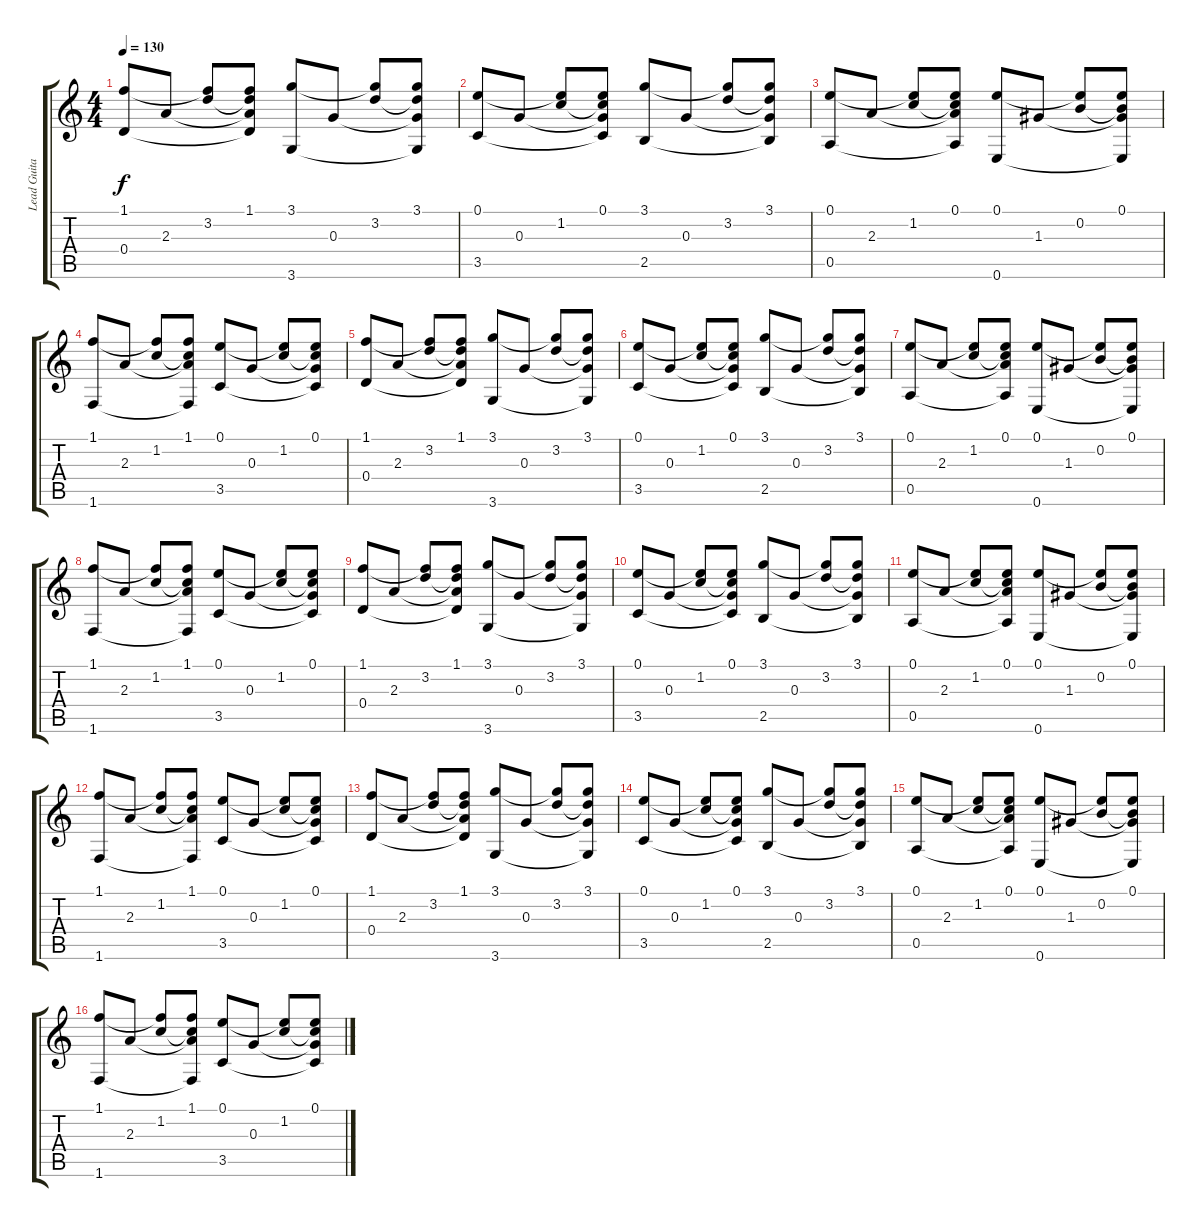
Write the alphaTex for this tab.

\track ("Lead Guitar (On and On and On)" "Lead Guita") {instrument overdrivenguitar}
\staff {score tabs}
\tuning (E4 B3 G3 D3 A2 E2) {hide}
\ts (4 4)
\tempo 130
\clef g2
\ks c
(1.1 0.4).8{dy f} 2.3.8 (1.1{t} 3.2).8 (1.1 3.2{t} 2.3{t} 0.4{t}).8 (3.1 3.6).8 0.3.8 (3.1{t} 3.2).8 (3.1 3.2{t} 0.3{t} 3.6{t}).8 |
(0.1 3.5).8 0.3.8 (0.1{t} 1.2).8 (0.1 1.2{t} 0.3{t} 3.5{t}).8 (3.1 2.5).8 0.3.8 (3.1{t} 3.2).8 (3.1 3.2{t} 0.3{t} 2.5{t}).8 |
(0.1 0.5).8 2.3.8 (0.1{t} 1.2).8 (0.1 1.2{t} 2.3{t} 0.5{t}).8 (0.1 0.6).8 1.3.8 (0.1{t} 0.2).8 (0.1 0.2{t} 1.3{t} 0.6{t}).8 |
(1.1 1.6).8 2.3.8 (1.1{t} 1.2).8 (1.1 1.2{t} 2.3{t} 1.6{t}).8 (0.1 3.5).8 0.3.8 (0.1{t} 1.2).8 (0.1 1.2{t} 0.3{t} 3.5{t}).8 |
(1.1 0.4).8 2.3.8 (1.1{t} 3.2).8 (1.1 3.2{t} 2.3{t} 0.4{t}).8 (3.1 3.6).8 0.3.8 (3.1{t} 3.2).8 (3.1 3.2{t} 0.3{t} 3.6{t}).8 |
(0.1 3.5).8 0.3.8 (0.1{t} 1.2).8 (0.1 1.2{t} 0.3{t} 3.5{t}).8 (3.1 2.5).8 0.3.8 (3.1{t} 3.2).8 (3.1 3.2{t} 0.3{t} 2.5{t}).8 |
(0.1 0.5).8 2.3.8 (0.1{t} 1.2).8 (0.1 1.2{t} 2.3{t} 0.5{t}).8 (0.1 0.6).8 1.3.8 (0.1{t} 0.2).8 (0.1 0.2{t} 1.3{t} 0.6{t}).8 |
(1.1 1.6).8 2.3.8 (1.1{t} 1.2).8 (1.1 1.2{t} 2.3{t} 1.6{t}).8 (0.1 3.5).8 0.3.8 (0.1{t} 1.2).8 (0.1 1.2{t} 0.3{t} 3.5{t}).8 |
(1.1 0.4).8 2.3.8 (1.1{t} 3.2).8 (1.1 3.2{t} 2.3{t} 0.4{t}).8 (3.1 3.6).8 0.3.8 (3.1{t} 3.2).8 (3.1 3.2{t} 0.3{t} 3.6{t}).8 |
(0.1 3.5).8 0.3.8 (0.1{t} 1.2).8 (0.1 1.2{t} 0.3{t} 3.5{t}).8 (3.1 2.5).8 0.3.8 (3.1{t} 3.2).8 (3.1 3.2{t} 0.3{t} 2.5{t}).8 |
(0.1 0.5).8 2.3.8 (0.1{t} 1.2).8 (0.1 1.2{t} 2.3{t} 0.5{t}).8 (0.1 0.6).8 1.3.8 (0.1{t} 0.2).8 (0.1 0.2{t} 1.3{t} 0.6{t}).8 |
(1.1 1.6).8 2.3.8 (1.1{t} 1.2).8 (1.1 1.2{t} 2.3{t} 1.6{t}).8 (0.1 3.5).8 0.3.8 (0.1{t} 1.2).8 (0.1 1.2{t} 0.3{t} 3.5{t}).8 |
(1.1 0.4).8 2.3.8 (1.1{t} 3.2).8 (1.1 3.2{t} 2.3{t} 0.4{t}).8 (3.1 3.6).8 0.3.8 (3.1{t} 3.2).8 (3.1 3.2{t} 0.3{t} 3.6{t}).8 |
(0.1 3.5).8 0.3.8 (0.1{t} 1.2).8 (0.1 1.2{t} 0.3{t} 3.5{t}).8 (3.1 2.5).8 0.3.8 (3.1{t} 3.2).8 (3.1 3.2{t} 0.3{t} 2.5{t}).8 |
(0.1 0.5).8 2.3.8 (0.1{t} 1.2).8 (0.1 1.2{t} 2.3{t} 0.5{t}).8 (0.1 0.6).8 1.3.8 (0.1{t} 0.2).8 (0.1 0.2{t} 1.3{t} 0.6{t}).8 |
(1.1 1.6).8 2.3.8 (1.1{t} 1.2).8 (1.1 1.2{t} 2.3{t} 1.6{t}).8 (0.1 3.5).8 0.3.8 (0.1{t} 1.2).8 (0.1 1.2{t} 0.3{t} 3.5{t}).8
